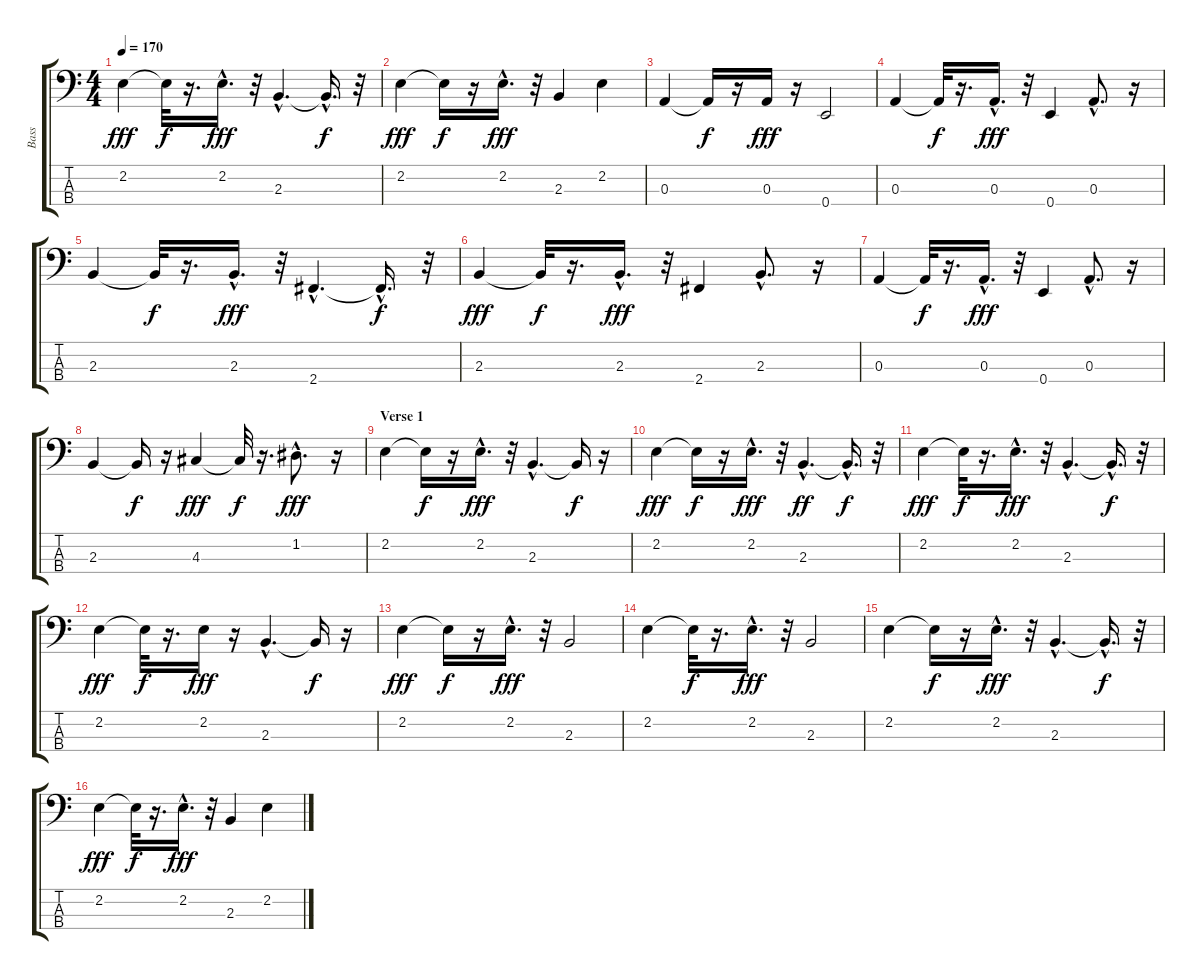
\track ("Bass" "Bass") {instrument electricbassfinger}
\staff {score tabs}
\tuning (G2 D2 A1 E1) {hide}
\ts (4 4)
\tempo 170
\clef f4
\ks c
2.2.4{dy fff} 2.2{t}.32{dy f} r.16{d} 2.2{hac}.16{d dy fff} r.32 2.3{hac}.4{d} 2.3{hac t}.16{d dy f} r.32 |
2.2.4{dy fff} 2.2{t}.16{dy f} r.16 2.2{hac}.16{d dy fff} r.32 2.3.4 2.2.4 |
0.3.4 0.3{t}.16{dy f} r.16 0.3.16{dy fff} r.16 0.4.2 |
0.3.4 0.3{t}.32{dy f} r.16{d} 0.3{hac}.16{d dy fff} r.32 0.4.4 0.3{hac}.8{d} r.16 |
2.3.4 2.3{t}.32{dy f} r.16{d} 2.3{hac}.16{d dy fff} r.32 2.4{hac}.4{d} 2.4{hac t}.16{d dy f} r.32 |
2.3.4{dy fff} 2.3{t}.32{dy f} r.16{d} 2.3{hac}.16{d dy fff} r.32 2.4.4 2.3{hac}.8{d} r.16 |
0.3.4 0.3{t}.32{dy f} r.16{d} 0.3{hac}.16{d dy fff} r.32 0.4.4 0.3{hac}.8{d} r.16 |
2.3.4 2.3{t}.16{dy f} r.16 4.3.4{dy fff} 4.3{t}.32{dy f} r.16{d} 1.2{hac}.8{d dy fff} r.16 |
\section ("" "Verse 1")
2.2.4 2.2{t}.16{dy f} r.16 2.2{hac}.16{d dy fff} r.32 2.3{hac}.4{d} 2.3{t}.16{dy f} r.16 |
2.2.4{dy fff} 2.2{t}.16{dy f} r.16 2.2{hac}.16{d dy fff} r.32 2.3{hac}.4{d dy ff} 2.3{hac t}.16{d dy f} r.32 |
2.2.4{dy fff} 2.2{t}.32{dy f} r.16{d} 2.2{hac}.16{d dy fff} r.32 2.3{hac}.4{d} 2.3{hac t}.16{d dy f} r.32 |
2.2.4{dy fff} 2.2{t}.32{dy f} r.16{d} 2.2.16{dy fff} r.16 2.3{hac}.4{d} 2.3{t}.16{dy f} r.16 |
2.2.4{dy fff} 2.2{t}.16{dy f} r.16 2.2{hac}.16{d dy fff} r.32 2.3.2 |
2.2.4 2.2{t}.32{dy f} r.16{d} 2.2{hac}.16{d dy fff} r.32 2.3.2 |
2.2.4 2.2{t}.16{dy f} r.16 2.2{hac}.16{d dy fff} r.32 2.3{hac}.4{d} 2.3{hac t}.16{d dy f} r.32 |
2.2.4{dy fff} 2.2{t}.32{dy f} r.16{d} 2.2{hac}.16{d dy fff} r.32 2.3.4 2.2.4
